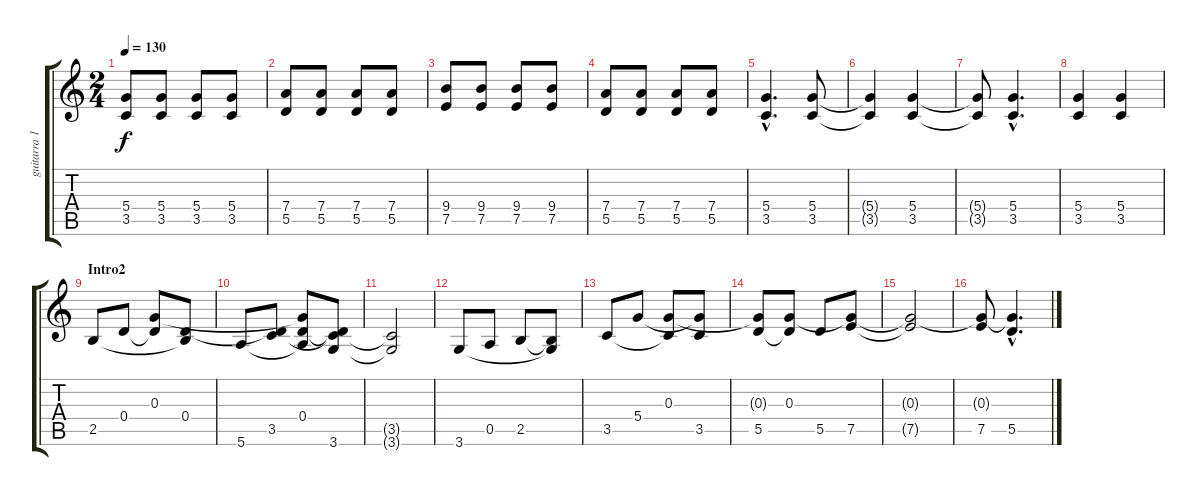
\track ("guitarra 1" "guitarra 1") {instrument acousticguitarsteel}
\staff {score tabs}
\tuning (E4 B3 G3 D3 A2 E2) {hide}
\ts (2 4)
\tempo 130
\clef g2
\ks c
(5.4 3.5).8{dy f instrument overdrivenguitar} (5.4 3.5).8 (5.4 3.5).8 (5.4 3.5).8 |
(7.4 5.5).8 (7.4 5.5).8 (7.4 5.5).8 (7.4 5.5).8 |
(9.4 7.5).8 (9.4 7.5).8 (9.4 7.5).8 (9.4 7.5).8 |
(7.4 5.5).8 (7.4 5.5).8 (7.4 5.5).8 (7.4 5.5).8 |
(5.4{hac} 3.5{hac}).4{d instrument distortionguitar} (5.4 3.5).8 |
(5.4{t} 3.5{t}).4 (5.4 3.5).4 |
(5.4{t} 3.5{t}).8 (5.4{hac} 3.5{hac}).4{d} |
(5.4 3.5).4{instrument overdrivenguitar} (5.4 3.5).4 |
\section ("" "Intro2")
2.5.8{instrument acousticguitarsteel} 0.4.8 (0.3 0.4{t}).8 (0.4 2.5{t}).8 |
5.6.8 (0.4{t} 3.5).8 (0.3{t} 0.4 5.6{t}).8 (0.4{t} 3.5{t} 3.6).8 |
(3.5{t} 3.6{t}).2 |
3.6.8 0.5.8 2.5.8 (2.5{t} 3.6{t}).8 |
3.5.8 5.4.8 (0.3 3.5{t}).8 (5.4{t} 3.5).8 |
(0.3{t} 5.5).8 (0.3 5.5{t}).8 5.5.8 (0.3{t} 7.5).8 |
(0.3{t} 7.5{t}).2 |
(0.3{t} 7.5).8 (0.3{hac t} 5.5{hac}).4{d}
